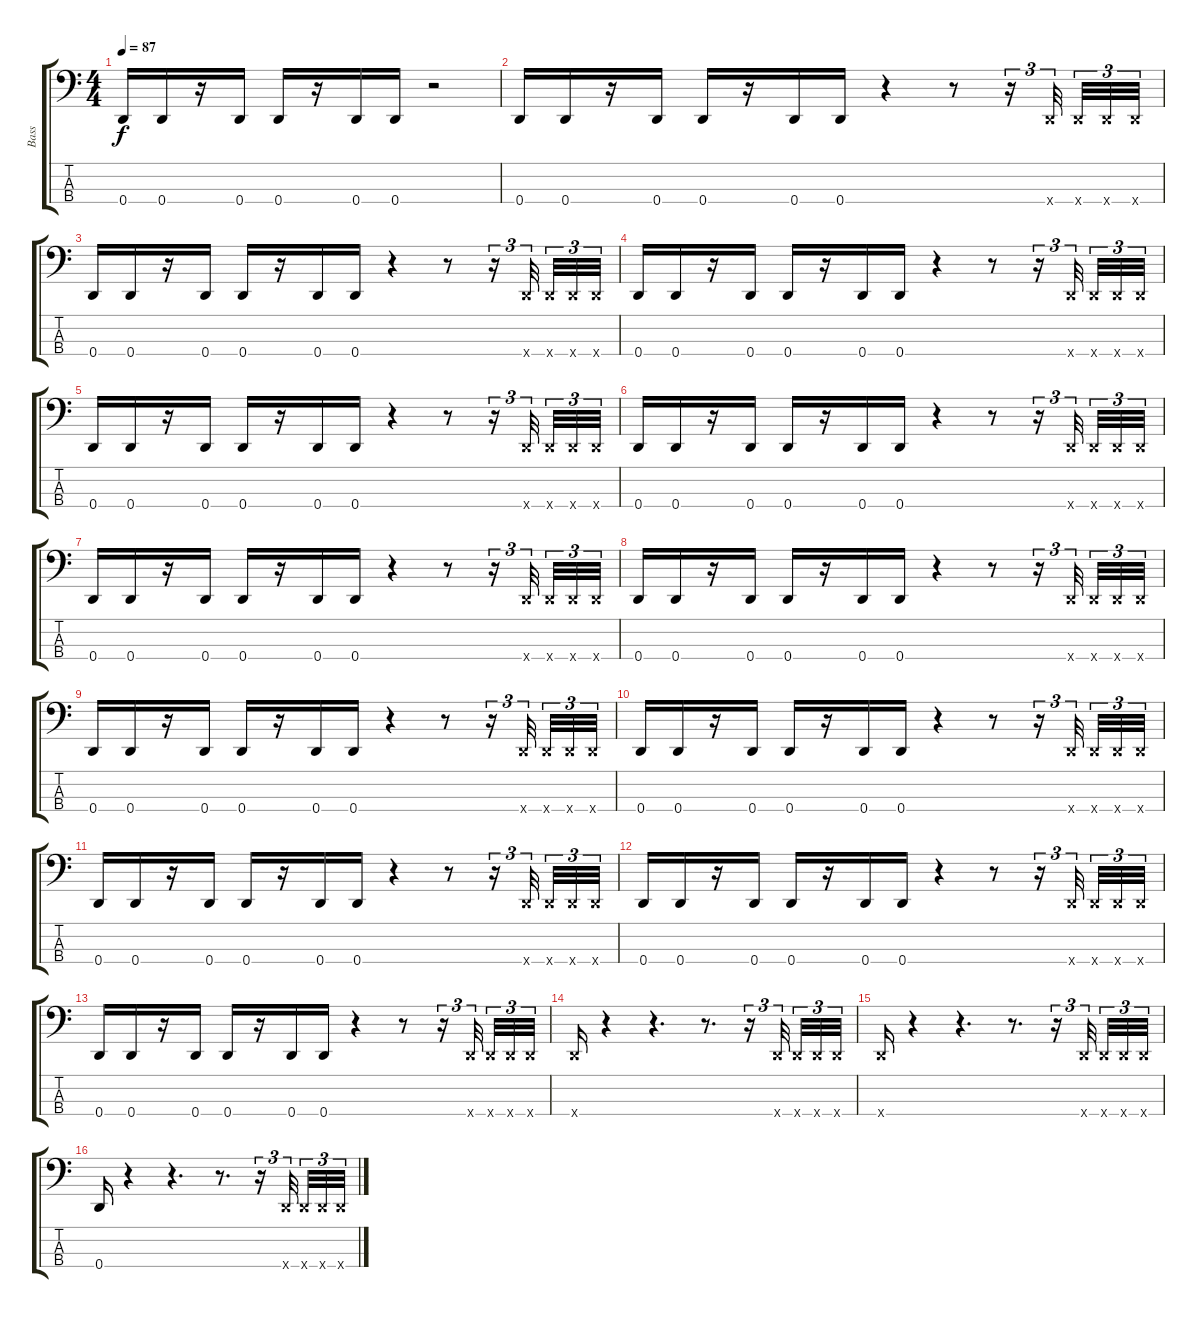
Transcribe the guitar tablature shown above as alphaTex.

\track ("Bass" "Bass") {instrument electricbassfinger}
\staff {score tabs}
\tuning (G2 D2 A1 D1) {hide}
\ts (4 4)
\tempo 87
\clef f4
\ks c
0.4.16{dy f} 0.4.16 r.16 0.4.16 0.4.16 r.16 0.4.16 0.4.16 r.2 |
0.4.16 0.4.16 r.16 0.4.16 0.4.16 r.16 0.4.16 0.4.16 r.4 r.8 r.16{tu (3 2)} 0.4{x}.32{tu (3 2)} 0.4{x}.32{tu (3 2)} 0.4{x}.32{tu (3 2)} 0.4{x}.32{tu (3 2)} |
0.4.16 0.4.16 r.16 0.4.16 0.4.16 r.16 0.4.16 0.4.16 r.4 r.8 r.16{tu (3 2)} 0.4{x}.32{tu (3 2)} 0.4{x}.32{tu (3 2)} 0.4{x}.32{tu (3 2)} 0.4{x}.32{tu (3 2)} |
0.4.16 0.4.16 r.16 0.4.16 0.4.16 r.16 0.4.16 0.4.16 r.4 r.8 r.16{tu (3 2)} 0.4{x}.32{tu (3 2)} 0.4{x}.32{tu (3 2)} 0.4{x}.32{tu (3 2)} 0.4{x}.32{tu (3 2)} |
0.4.16 0.4.16 r.16 0.4.16 0.4.16 r.16 0.4.16 0.4.16 r.4 r.8 r.16{tu (3 2)} 0.4{x}.32{tu (3 2)} 0.4{x}.32{tu (3 2)} 0.4{x}.32{tu (3 2)} 0.4{x}.32{tu (3 2)} |
0.4.16 0.4.16 r.16 0.4.16 0.4.16 r.16 0.4.16 0.4.16 r.4 r.8 r.16{tu (3 2)} 0.4{x}.32{tu (3 2)} 0.4{x}.32{tu (3 2)} 0.4{x}.32{tu (3 2)} 0.4{x}.32{tu (3 2)} |
0.4.16 0.4.16 r.16 0.4.16 0.4.16 r.16 0.4.16 0.4.16 r.4 r.8 r.16{tu (3 2)} 0.4{x}.32{tu (3 2)} 0.4{x}.32{tu (3 2)} 0.4{x}.32{tu (3 2)} 0.4{x}.32{tu (3 2)} |
0.4.16 0.4.16 r.16 0.4.16 0.4.16 r.16 0.4.16 0.4.16 r.4 r.8 r.16{tu (3 2)} 0.4{x}.32{tu (3 2)} 0.4{x}.32{tu (3 2)} 0.4{x}.32{tu (3 2)} 0.4{x}.32{tu (3 2)} |
0.4.16 0.4.16 r.16 0.4.16 0.4.16 r.16 0.4.16 0.4.16 r.4 r.8 r.16{tu (3 2)} 0.4{x}.32{tu (3 2)} 0.4{x}.32{tu (3 2)} 0.4{x}.32{tu (3 2)} 0.4{x}.32{tu (3 2)} |
0.4.16 0.4.16 r.16 0.4.16 0.4.16 r.16 0.4.16 0.4.16 r.4 r.8 r.16{tu (3 2)} 0.4{x}.32{tu (3 2)} 0.4{x}.32{tu (3 2)} 0.4{x}.32{tu (3 2)} 0.4{x}.32{tu (3 2)} |
0.4.16 0.4.16 r.16 0.4.16 0.4.16 r.16 0.4.16 0.4.16 r.4 r.8 r.16{tu (3 2)} 0.4{x}.32{tu (3 2)} 0.4{x}.32{tu (3 2)} 0.4{x}.32{tu (3 2)} 0.4{x}.32{tu (3 2)} |
0.4.16 0.4.16 r.16 0.4.16 0.4.16 r.16 0.4.16 0.4.16 r.4 r.8 r.16{tu (3 2)} 0.4{x}.32{tu (3 2)} 0.4{x}.32{tu (3 2)} 0.4{x}.32{tu (3 2)} 0.4{x}.32{tu (3 2)} |
0.4.16 0.4.16 r.16 0.4.16 0.4.16 r.16 0.4.16 0.4.16 r.4 r.8 r.16{tu (3 2)} 0.4{x}.32{tu (3 2)} 0.4{x}.32{tu (3 2)} 0.4{x}.32{tu (3 2)} 0.4{x}.32{tu (3 2)} |
0.4{x}.16 r.4 r.4{d} r.8{d} r.16{tu (3 2)} 0.4{x}.32{tu (3 2)} 0.4{x}.32{tu (3 2)} 0.4{x}.32{tu (3 2)} 0.4{x}.32{tu (3 2)} |
0.4{x}.16 r.4 r.4{d} r.8{d} r.16{tu (3 2)} 0.4{x}.32{tu (3 2)} 0.4{x}.32{tu (3 2)} 0.4{x}.32{tu (3 2)} 0.4{x}.32{tu (3 2)} |
0.4.16 r.4 r.4{d} r.8{d} r.16{tu (3 2)} 0.4{x}.32{tu (3 2)} 0.4{x}.32{tu (3 2)} 0.4{x}.32{tu (3 2)} 0.4{x}.32{tu (3 2)}
